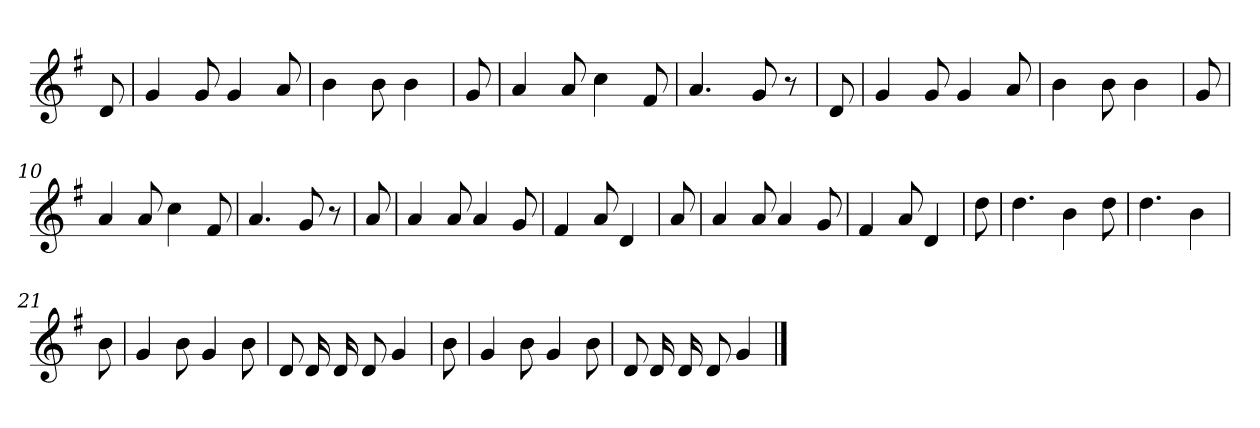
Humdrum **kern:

**kern
*part1
*staff1
*clefG2
*k[f#]
*G:
=
8d
=1
4g
8g
4g
8a
=2
4b
8b
4b
=3
8g
=4
4a
8a
4cc
8f#
=5
4.a
8g
8r
=6
8d
=7
4g
8g
4g
8a
=8
4b
8b
4b
=9
8g
=10
4a
8a
4cc
8f#
=11
4.a
8g
8r
=12
8a
=13
4a
8a
4a
8g
=14
4f#
8a
4d
=15
8a
=16
4a
8a
4a
8g
=17
4f#
8a
4d
=18
8dd
=19
4.dd
4b
8dd
=20
4.dd
4b
=21
8b
=22
4g
8b
4g
8b
=23
8d
16d
16d
8d
4g
=24
8b
=25
4g
8b
4g
8b
=26
8d
16d
16d
8d
4g
==
*-
